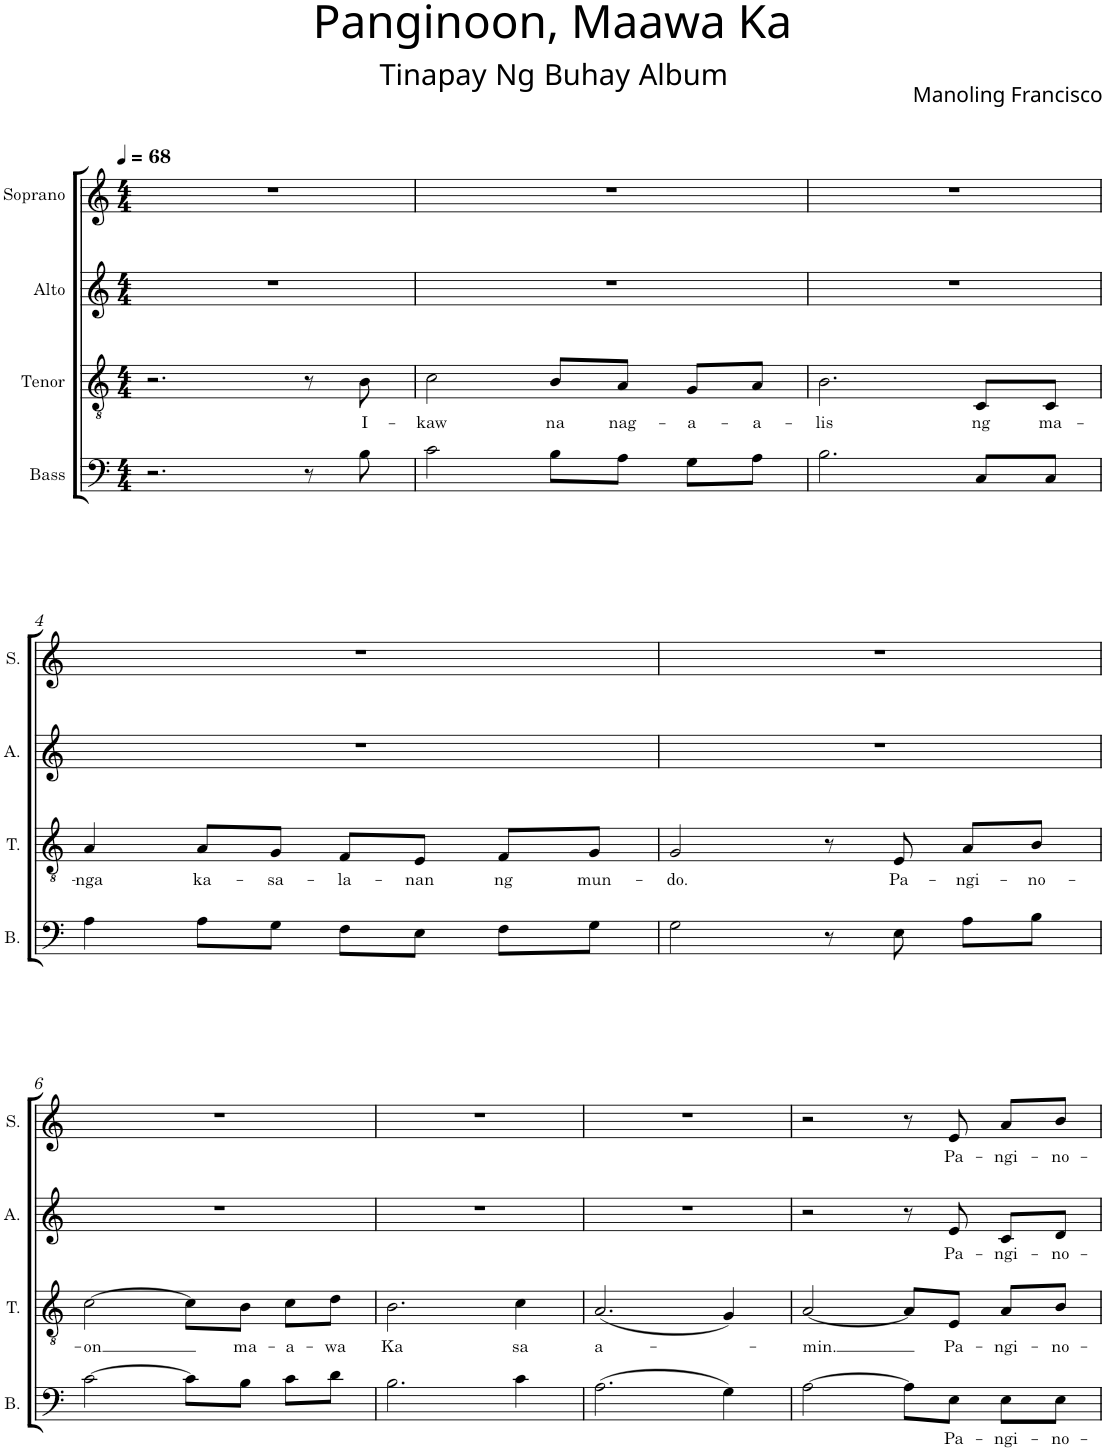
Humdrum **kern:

**kern	**text	**kern	**text	**kern	**text	**kern	**text
*part4	*part4	*part3	*part3	*part2	*part2	*part1	*part1
*staff4	*staff4	*staff3	*staff3	*staff2	*staff2	*staff1	*staff1
*I"Bass	*	*I"Tenor	*	*I"Alto	*	*I"Soprano	*
*I'B.	*	*I'T.	*	*I'A.	*	*I'S.	*
*clefF4	*	*clefGv2	*	*clefG2	*	*clefG2	*
*k[]	*	*k[]	*	*k[]	*	*k[]	*
*M4/4	*	*M4/4	*	*M4/4	*	*M4/4	*
*MM68	*	*MM68	*	*MM68	*	*MM68	*
=1	=1	=1	=1	=1	=1	=1	=1
2.r	.	2.r	.	1r	.	1r	.
8r	.	8r	.	.	.	.	.
!	!	!	!LO:LY:b	!	!	!	!
8B\	.	8B\	I-	.	.	.	.
=2	=2	=2	=2	=2	=2	=2	=2
!	!	!	!LO:LY:b	!	!	!	!
2c\	.	2c\	-kaw	1r	.	1r	.
!	!	!	!LO:LY:b	!	!	!	!
8B\L	.	8B/L	na	.	.	.	.
!	!	!	!LO:LY:b	!	!	!	!
8A\J	.	8A/J	nag-	.	.	.	.
!	!	!	!LO:LY:b	!	!	!	!
8G\L	.	8G/L	-a-	.	.	.	.
!	!	!	!LO:LY:b	!	!	!	!
8A\J	.	8A/J	-a-	.	.	.	.
=3	=3	=3	=3	=3	=3	=3	=3
!	!	!	!LO:LY:b	!	!	!	!
2.B\	.	2.B\	-lis	1r	.	1r	.
!	!	!	!LO:LY:b	!	!	!	!
8C/L	.	8C/L	ng	.	.	.	.
!	!	!	!LO:LY:b	!	!	!	!
8C/J	.	8C/J	ma-	.	.	.	.
!!LO:LB:g=z
=4	=4	=4	=4	=4	=4	=4	=4
!	!	!	!LO:LY:b	!	!	!	!
4A\	.	4A/	-nga	1r	.	1r	.
!	!	!	!LO:LY:b	!	!	!	!
8A\L	.	8A/L	ka-	.	.	.	.
!	!	!	!LO:LY:b	!	!	!	!
8G\J	.	8G/J	-sa-	.	.	.	.
!	!	!	!LO:LY:b	!	!	!	!
8F\L	.	8F/L	-la-	.	.	.	.
!	!	!	!LO:LY:b	!	!	!	!
8E\J	.	8E/J	-nan	.	.	.	.
!	!	!	!LO:LY:b	!	!	!	!
8F\L	.	8F/L	ng	.	.	.	.
!	!	!	!LO:LY:b	!	!	!	!
8G\J	.	8G/J	mun-	.	.	.	.
=5	=5	=5	=5	=5	=5	=5	=5
!	!	!	!LO:LY:b	!	!	!	!
2G\	.	2G/	-do.	1r	.	1r	.
8r	.	8r	.	.	.	.	.
!	!	!	!LO:LY:b	!	!	!	!
8E\	.	8E/	Pa-	.	.	.	.
!	!	!	!LO:LY:b	!	!	!	!
8A\L	.	8A/L	-ngi-	.	.	.	.
!	!	!	!LO:LY:b	!	!	!	!
8B\J	.	8B/J	-no-	.	.	.	.
!!LO:LB:g=z
=6	=6	=6	=6	=6	=6	=6	=6
!	!	!	!LO:LY:b	!	!	!	!
[2c\	.	[2c\	-on	1r	.	1r	.
8c\L]	.	8c\L]	.	.	.	.	.
!	!	!	!LO:LY:b	!	!	!	!
8B\J	.	8B\J	ma-	.	.	.	.
!	!	!	!LO:LY:b	!	!	!	!
8c\L	.	8c\L	-a-	.	.	.	.
!	!	!	!LO:LY:b	!	!	!	!
8d\J	.	8d\J	-wa	.	.	.	.
=7	=7	=7	=7	=7	=7	=7	=7
!	!	!	!LO:LY:b	!	!	!	!
2.B\	.	2.B\	Ka	1r	.	1r	.
!	!	!	!LO:LY:b	!	!	!	!
4c\	.	4c\	sa	.	.	.	.
=8	=8	=8	=8	=8	=8	=8	=8
!	!	!	!LO:LY:b	!	!	!	!
(2.A\	.	(2.A/	a-	1r	.	1r	.
4G\)	.	4G/)	.	.	.	.	.
=9	=9	=9	=9	=9	=9	=9	=9
!	!	!	!LO:LY:b	!	!	!	!
[2A\	.	[2A/	-min.	2r	.	2r	.
8A\L]	.	8A/L]	.	8r	.	8r	.
!	!LO:LY:b	!	!LO:LY:b	!	!LO:LY:b	!	!LO:LY:b
8E\J	Pa-	8E/J	Pa-	8e/	Pa-	8e/	Pa-
!	!LO:LY:b	!	!LO:LY:b	!	!LO:LY:b	!	!LO:LY:b
8E\L	-ngi-	8A/L	-ngi-	8c/L	-ngi-	8a/L	-ngi-
!	!LO:LY:b	!	!LO:LY:b	!	!LO:LY:b	!	!LO:LY:b
8E\J	-no-	8B/J	-no-	8d/J	-no-	8b/J	-no-
=	=	=	=	=	=	=	=
*-	*-	*-	*-	*-	*-	*-	*-
